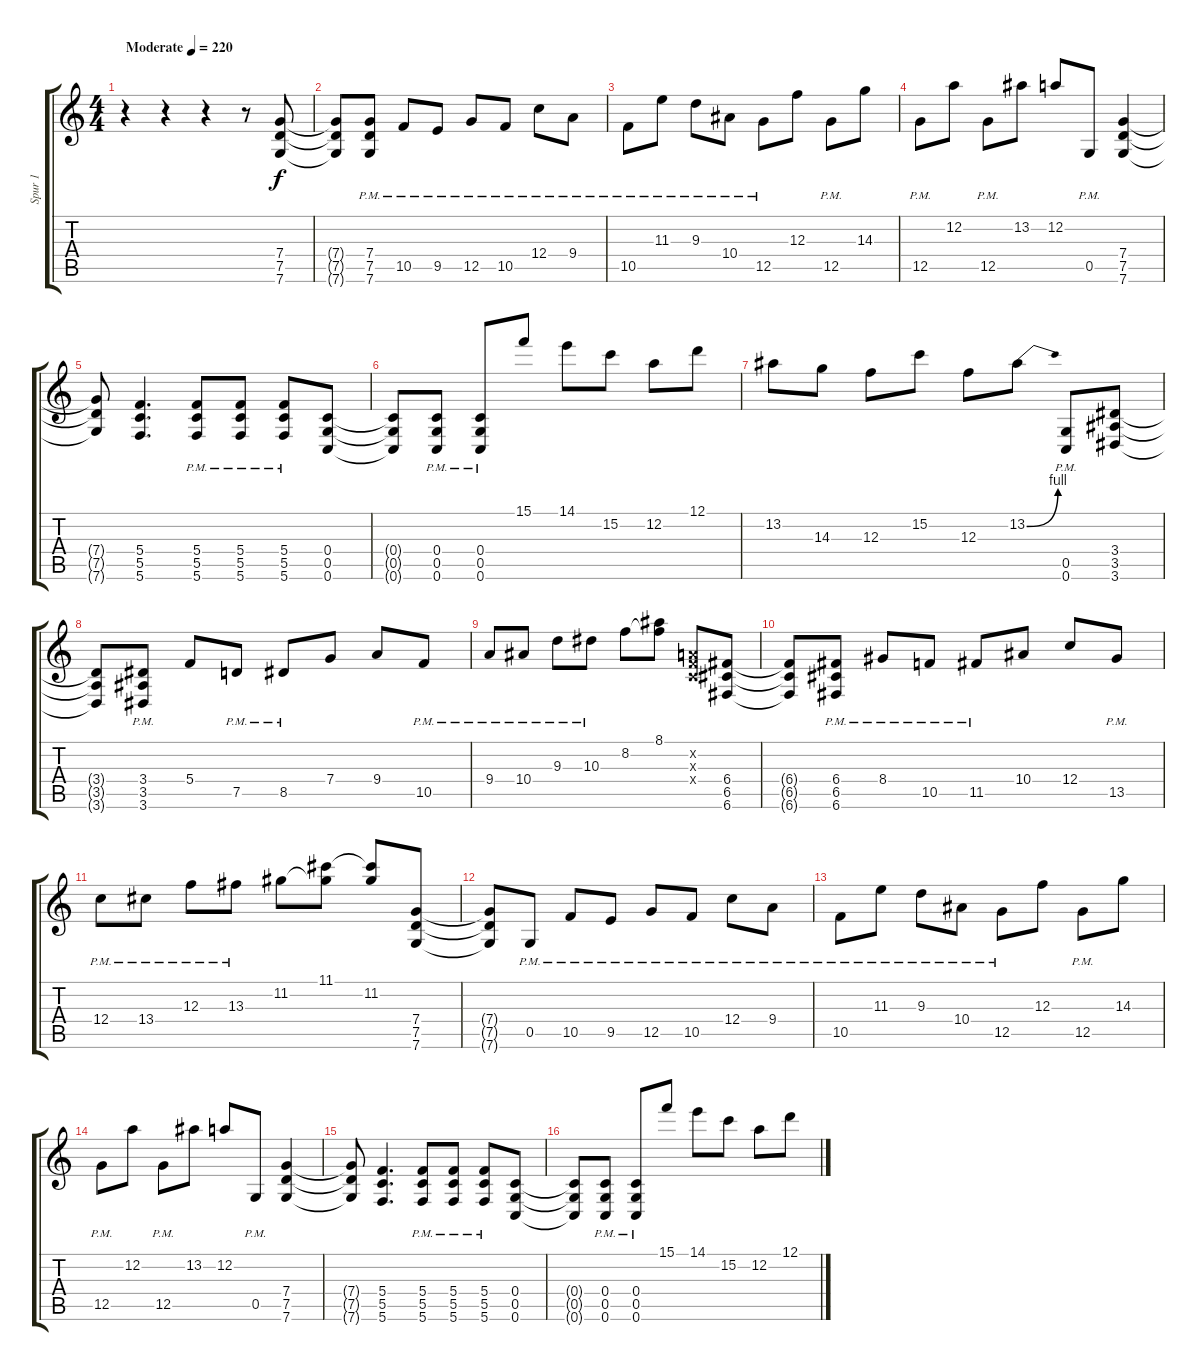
\track ("Spur 1" "Spur 1") {instrument overdrivenguitar}
\staff {score tabs}
\tuning (D4 A3 F3 C3 G2 C2) {hide}
\ts (4 4)
\tempo (220 "Moderate")
\clef g2
\ks c
r.4{dy f instrument overdrivenguitar} r.4 r.4 r.8 (7.4 7.5 7.6).8 |
(7.4{t} 7.5{t} 7.6{t}).8 (7.4{pm} 7.5 7.6{pm}).8 10.5{pm}.8 9.5{pm}.8 12.5{pm}.8 10.5{pm}.8 12.4{pm}.8 9.4{pm}.8 |
10.5{pm}.8 11.3{pm}.8 9.3{pm}.8 10.4{pm}.8 12.5{pm}.8 12.3.8 12.5{pm}.8 14.3.8 |
12.5{pm}.8 12.2.8 12.5{pm}.8 13.2.8 12.2.8 0.5{pm}.8 (7.4 7.5 7.6).4 |
(7.4{t} 7.5{t} 7.6{t}).8 (5.4 5.5 5.6).4{d} (5.4{pm} 5.5{pm} 5.6{pm}).8 (5.4{pm} 5.5{pm} 5.6{pm}).8 (5.4{pm} 5.5{pm} 5.6{pm}).8 (0.4 0.5 0.6).8 |
(0.4{t} 0.5{t} 0.6{t}).8 (0.4{pm} 0.5{pm} 0.6{pm}).8 (0.4{pm} 0.5{pm} 0.6{pm}).8 15.1.8 14.1.8 15.2.8 12.2.8 12.1.8 |
13.2.8 14.3.8 12.3.8 15.2.8 12.3.8 13.2{be (bend 0 0 60 4)}.8 (0.5{pm} 0.6{pm}).8 (3.4 3.5 3.6).8 |
(3.4{t} 3.5{t} 3.6{t}).8 (3.4{pm} 3.5{pm} 3.6{pm}).8 5.4.8 7.5{pm}.8 8.5{pm}.8 7.4.8 9.4.8 10.5{pm}.8 |
9.4{pm}.8 10.4{pm}.8 9.3{pm}.8 10.3{pm}.8 8.2.8 (8.1 8.2{t}).8 (0.2{x} 0.3{x} 0.4{x}).8 (6.4 6.5 6.6).8 |
(6.4{t} 6.5{t} 6.6{t}).8 (6.4{pm} 6.5{pm} 6.6{pm}).8 8.4{pm}.8 10.5{pm}.8 11.5{pm}.8 10.4.8 12.4.8 13.5{pm}.8 |
12.4{pm}.8 13.4{pm}.8 12.3{pm}.8 13.3{pm}.8 11.2.8 (11.1 11.2{t}).8 (11.1{t} 11.2).8 (7.4 7.5 7.6).8 |
(7.4{t} 7.5{t} 7.6{t}).8 0.5{pm}.8 10.5{pm}.8 9.5{pm}.8 12.5{pm}.8 10.5{pm}.8 12.4{pm}.8 9.4{pm}.8 |
10.5{pm}.8 11.3{pm}.8 9.3{pm}.8 10.4{pm}.8 12.5{pm}.8 12.3.8 12.5{pm}.8 14.3.8 |
12.5{pm}.8 12.2.8 12.5{pm}.8 13.2.8 12.2.8 0.5{pm}.8 (7.4 7.5 7.6).4 |
(7.4{t} 7.5{t} 7.6{t}).8 (5.4 5.5 5.6).4{d} (5.4{pm} 5.5{pm} 5.6{pm}).8 (5.4{pm} 5.5{pm} 5.6{pm}).8 (5.4{pm} 5.5{pm} 5.6{pm}).8 (0.4 0.5 0.6).8 |
(0.4{t} 0.5{t} 0.6{t}).8 (0.4{pm} 0.5{pm} 0.6{pm}).8 (0.4{pm} 0.5{pm} 0.6{pm}).8 15.1.8 14.1.8 15.2.8 12.2.8 12.1.8
